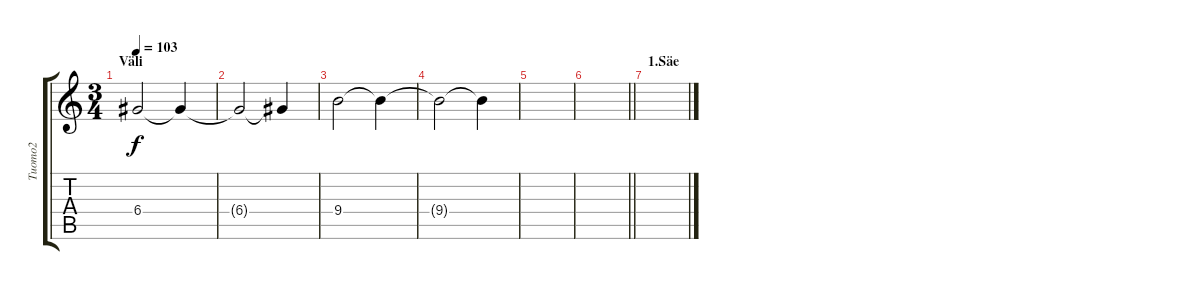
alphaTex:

\track ("Tuomo2" "Tuomo2") {instrument distortionguitar}
\staff {score tabs}
\tuning (E4 B3 G3 D3 A2 D2) {hide}
\ts (3 4)
\section ("" "Väli")
\tempo 103
\clef g2
\ks c
6.4{t}.2{dy f} 6.4{t}.4 |
6.4{t}.2 6.4{t}.4 |
9.4.2 9.4{t}.4 |
9.4{t}.2 9.4{t}.4 |
|
\barLineRight lightlight
|
\section ("" "1.Säe")
